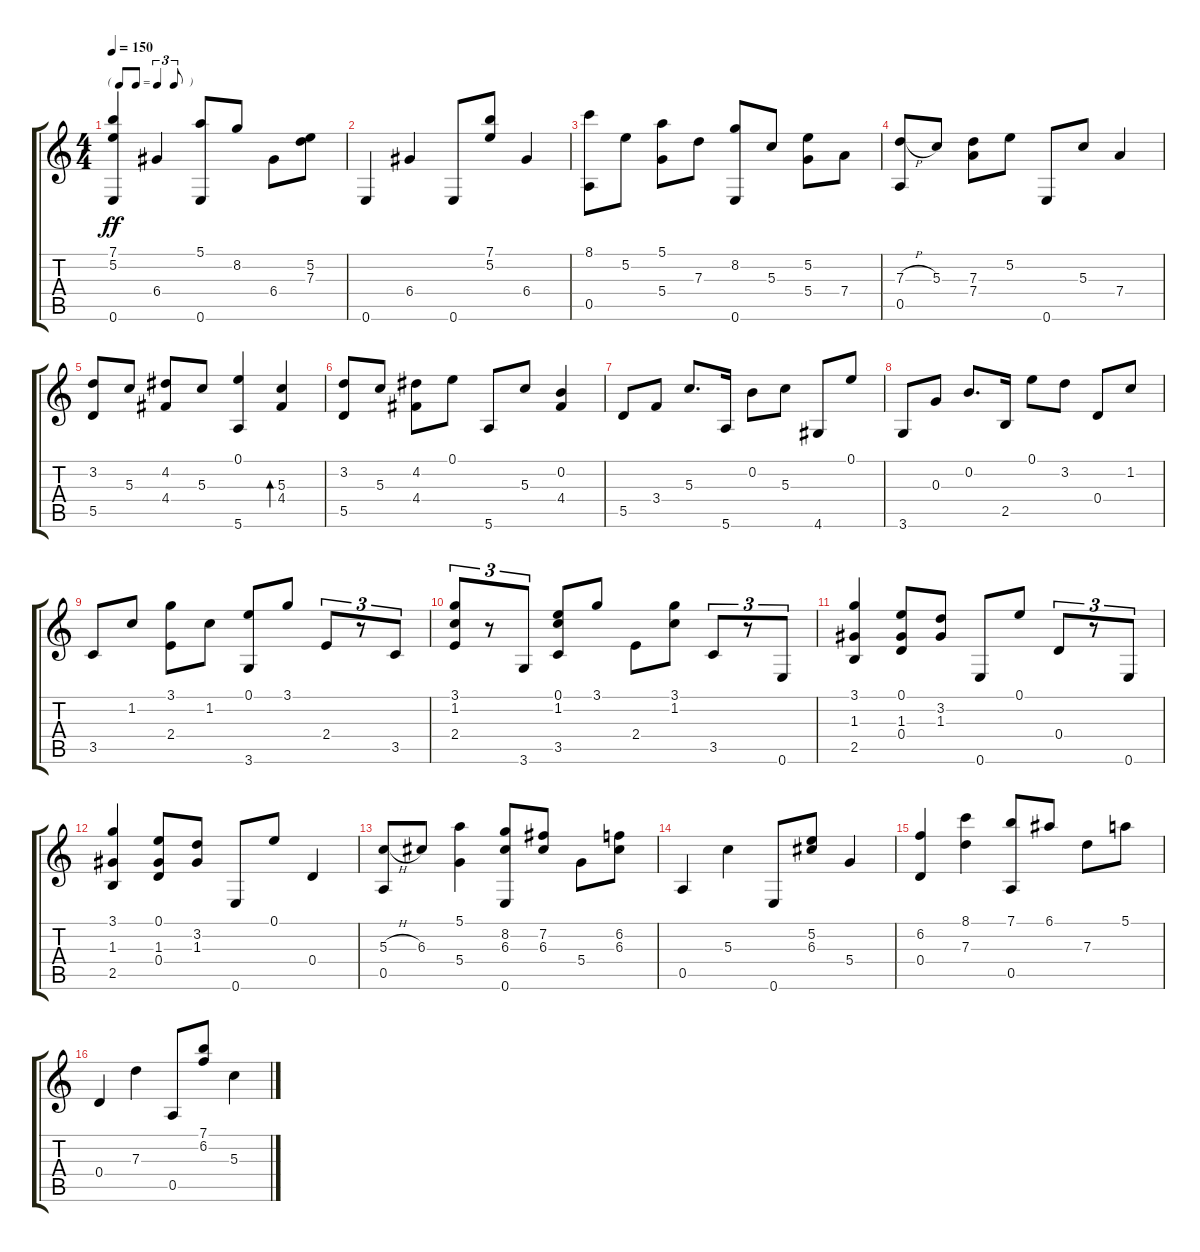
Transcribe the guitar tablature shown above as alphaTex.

\track "" {instrument acousticguitarnylon}
\staff {score tabs}
\tuning (E4 B3 G3 D3 A2 E2) {hide}
\ts (4 4)
\tf triplet8th
\tempo 150
\clef g2
\ks c
(7.1 5.2 0.6).4{dy ff} 6.4.4 (5.1 0.6).8 8.2.8 6.4.8 (5.2 7.3).8 |
0.6.4 6.4.4 0.6.8 (7.1 5.2).8 6.4.4 |
(8.1 0.5).8 5.2.8 (5.1 5.4).8 7.3.8 (8.2 0.6).8 5.3.8 (5.2 5.4).8 7.4.8 |
(7.3{h} 0.5).8 5.3.8 (7.3 7.4).8 5.2.8 0.6.8 5.3.8 7.4.4 |
(3.2 5.5).8 5.3.8 (4.2 4.4).8 5.3.8 (0.1 5.6).4 (5.3 4.4).4{bd 120} |
(3.2 5.5).8 5.3.8 (4.2 4.4).8 0.1.8 5.6.8 5.3.8 (0.2 4.4).4 |
5.5.8 3.4.8 5.3.8{d} 5.6.16 0.2.8 5.3.8 4.6.8 0.1.8 |
3.6.8 0.3.8 0.2.8{d} 2.5.16 0.1.8 3.2.8 0.4.8 1.2.8 |
3.5.8 1.2.8 (3.1 2.4).8 1.2.8 (0.1 3.6).8 3.1.8 2.4.8{tu (3 2)} r.8{tu (3 2)} 3.5.8{tu (3 2)} |
(3.1 1.2 2.4).8{tu (3 2)} r.8{tu (3 2)} 3.6.8{tu (3 2)} (0.1 1.2 3.5).8 3.1.8 2.4.8 (3.1 1.2).8 3.5.8{tu (3 2)} r.8{tu (3 2)} 0.6.8{tu (3 2)} |
(3.1 1.3 2.5).4 (0.1 1.3 0.4).8 (3.2 1.3).8 0.6.8 0.1.8 0.4.8{tu (3 2)} r.8{tu (3 2)} 0.6.8{tu (3 2)} |
(3.1 1.3 2.5).4 (0.1 1.3 0.4).8 (3.2 1.3).8 0.6.8 0.1.8 0.4.4 |
(5.3{h} 0.5).8 6.3.8 (5.1 5.4).4 (8.2 6.3 0.6).8 (7.2 6.3).8 5.4.8 (6.2 6.3).8 |
0.5.4 5.3.4 0.6.8 (5.2 6.3).8 5.4.4 |
(6.2 0.4).4 (8.1 7.3).4 (7.1 0.5).8 6.1.8 7.3.8 5.1.8 |
0.4.4 7.3.4 0.5.8 (7.1 6.2).8 5.3.4
